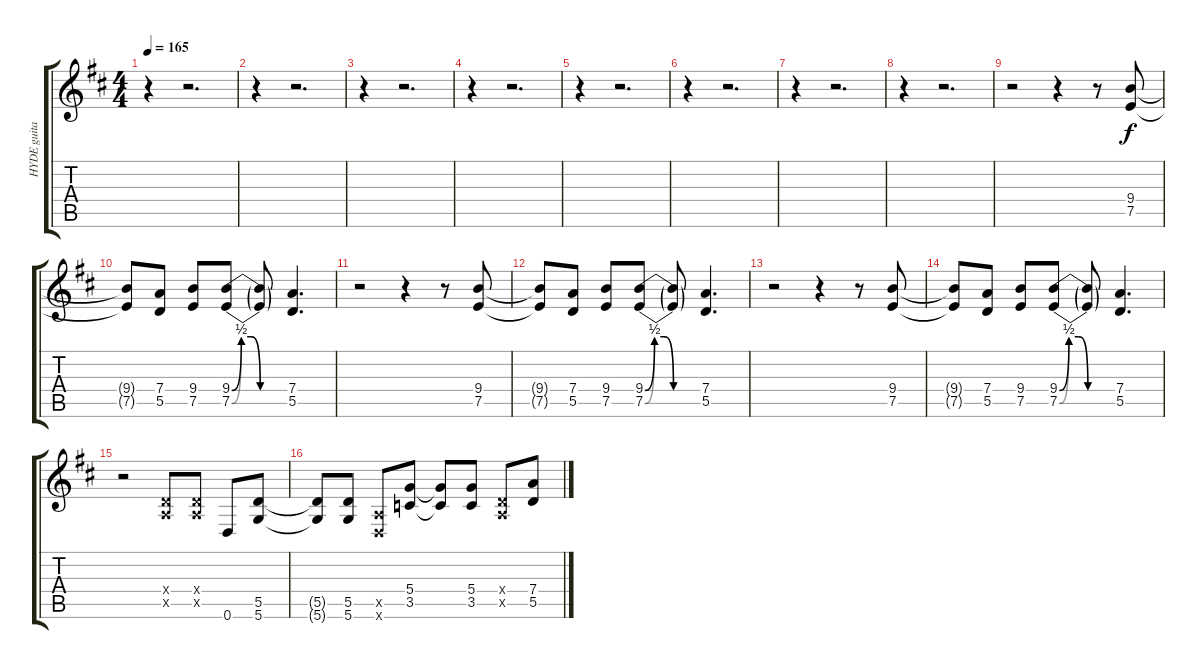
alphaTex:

\track ("HYDE guitar" "HYDE guita") {instrument overdrivenguitar}
\staff {score tabs}
\tuning (E4 B3 G3 D3 A2 D2) {hide}
\ts (4 4)
\tempo 165
\clef g2
\ks d
r.4{dy f} r.2{d} |
r.4 r.2{d} |
r.4 r.2{d} |
r.4 r.2{d} |
r.4 r.2{d} |
r.4 r.2{d} |
r.4 r.2{d} |
r.4 r.2{d} |
r.2 r.4 r.8 (9.4 7.5).8 |
(9.4{t} 7.5{t}).8 (7.4 5.5).8 (9.4 7.5).8 (9.4{be (custom 0 0 10 2 20 2 30 0 60 0)} 7.5{be (custom 0 0 10 2 20 2 30 0 60 0)}).8 (9.4{t} 7.5{t}).8 (7.4 5.5).4{d} |
r.2 r.4 r.8 (9.4 7.5).8 |
(9.4{t} 7.5{t}).8 (7.4 5.5).8 (9.4 7.5).8 (9.4{be (custom 0 0 10 2 20 2 30 0 60 0)} 7.5{be (custom 0 0 10 2 20 2 30 0 60 0)}).8 (9.4{t} 7.5{t}).8 (7.4 5.5).4{d} |
r.2 r.4 r.8 (9.4 7.5).8 |
(9.4{t} 7.5{t}).8 (7.4 5.5).8 (9.4 7.5).8 (9.4{be (custom 0 0 10 2 20 2 30 0 60 0)} 7.5{be (custom 0 0 10 2 20 2 30 0 60 0)}).8 (9.4{t} 7.5{t}).8 (7.4 5.5).4{d} |
r.2 (0.4{x} 0.5{x}).8 (0.4{x} 0.5{x}).8 0.6.8 (5.5 5.6).8 |
(5.5{t} 5.6{t}).8 (5.5 5.6).8 (0.5{x} 0.6{x}).8 (5.4 3.5).8 (5.4{t} 3.5{t}).8 (5.4 3.5).8 (0.4{x} 0.5{x}).8 (7.4 5.5).8
